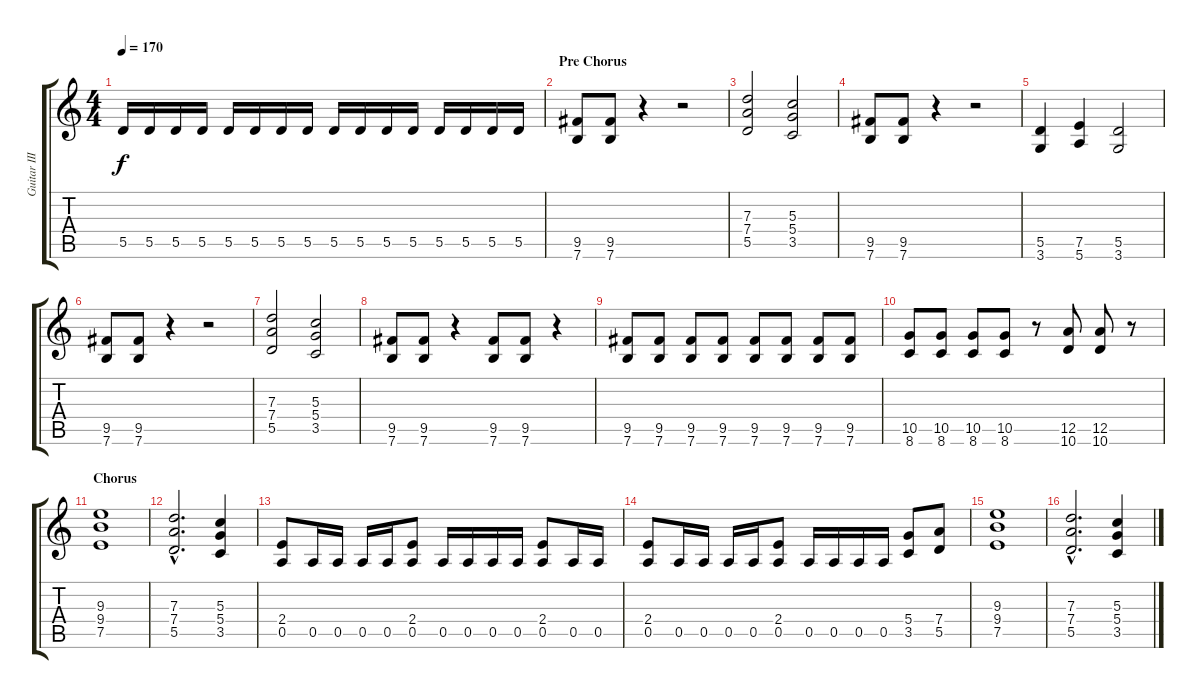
\track ("Guitar III" "Guitar III") {instrument distortionguitar}
\staff {score tabs}
\tuning (E4 B3 G3 D3 A2 E2) {hide}
\ts (4 4)
\tempo 170
\clef g2
\ks c
5.5.16{dy f} 5.5.16 5.5.16 5.5.16 5.5.16 5.5.16 5.5.16 5.5.16 5.5.16 5.5.16 5.5.16 5.5.16 5.5.16 5.5.16 5.5.16 5.5.16 |
\section ("" "Pre Chorus")
(9.5 7.6).8 (9.5 7.6).8 r.4 r.2 |
(7.3 7.4 5.5).2 (5.3 5.4 3.5).2 |
(9.5 7.6).8 (9.5 7.6).8 r.4 r.2 |
(5.5 3.6).4 (7.5 5.6).4 (5.5 3.6).2 |
(9.5 7.6).8 (9.5 7.6).8 r.4 r.2 |
(7.3 7.4 5.5).2 (5.3 5.4 3.5).2 |
(9.5 7.6).8 (9.5 7.6).8 r.4 (9.5 7.6).8 (9.5 7.6).8 r.4 |
(9.5 7.6).8 (9.5 7.6).8 (9.5 7.6).8 (9.5 7.6).8 (9.5 7.6).8 (9.5 7.6).8 (9.5 7.6).8 (9.5 7.6).8 |
(10.5 8.6).8 (10.5 8.6).8 (10.5 8.6).8 (10.5 8.6).8 r.8 (12.5 10.6).8 (12.5 10.6).8 r.8 |
\section ("" "Chorus")
(9.3 9.4 7.5).1 |
(7.3{hac} 7.4{hac} 5.5{hac}).2{d} (5.3 5.4 3.5).4 |
(2.4 0.5).8 0.5.16 0.5.16 0.5.16 0.5.16 (2.4 0.5).8 0.5.16 0.5.16 0.5.16 0.5.16 (2.4 0.5).8 0.5.16 0.5.16 |
(2.4 0.5).8 0.5.16 0.5.16 0.5.16 0.5.16 (2.4 0.5).8 0.5.16 0.5.16 0.5.16 0.5.16 (5.4 3.5).8 (7.4 5.5).8 |
(9.3 9.4 7.5).1 |
(7.3{hac} 7.4{hac} 5.5{hac}).2{d} (5.3 5.4 3.5).4
